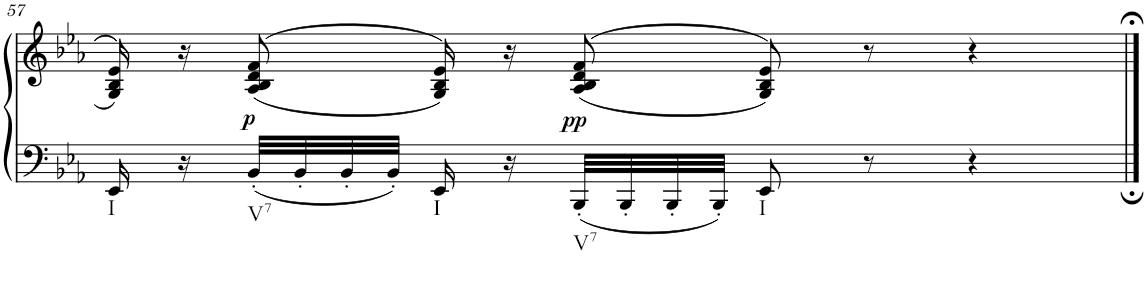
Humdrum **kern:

**kern	**kern	**dynam
*part1	*part1	*part1
*staff2	*staff1	*staff1/2
*I"Piano	*	*
*I'Pno.	*	*
!!LO:PB:g=z
*clefF4	*clefG2	*
*k[b-e-a-]	*k[b-e-a-]	*
*M4/4	*M4/4	*
*met(c)	*met(c)	*
=57	=57	=57
!LO:TX:b:t=I	!	!
16EE-/	16G/ 16B-/ 16e-/	.
16r	16r	.
!LO:TX:b:t=V7	!	!
!	!	!LO:DY:b
32BB-'/LLL	(>(8A-/ 8B-/ 8d/ 8f/	p
32BB-'/	.	.
32BB-'/	.	.
32BB-'/JJJ	.	.
!LO:TX:b:t=I	!	!
16EE-/	16G/ 16B-/ 16e-/))	.
16r	16r	.
!LO:TX:b:t=V7	!	!
!	!	!LO:DY:b
32BBB-'/LLL	(>(8A-/ 8B-/ 8d/ 8f/	pp
32BBB-'/	.	.
32BBB-'/	.	.
32BBB-'/JJJ	.	.
!LO:TX:b:t=I	!	!
8EE-/	8G/ 8B-/ 8e-/))	.
8r	8r	.
4r	4r	.
==	==	==
*-	*-	*-
